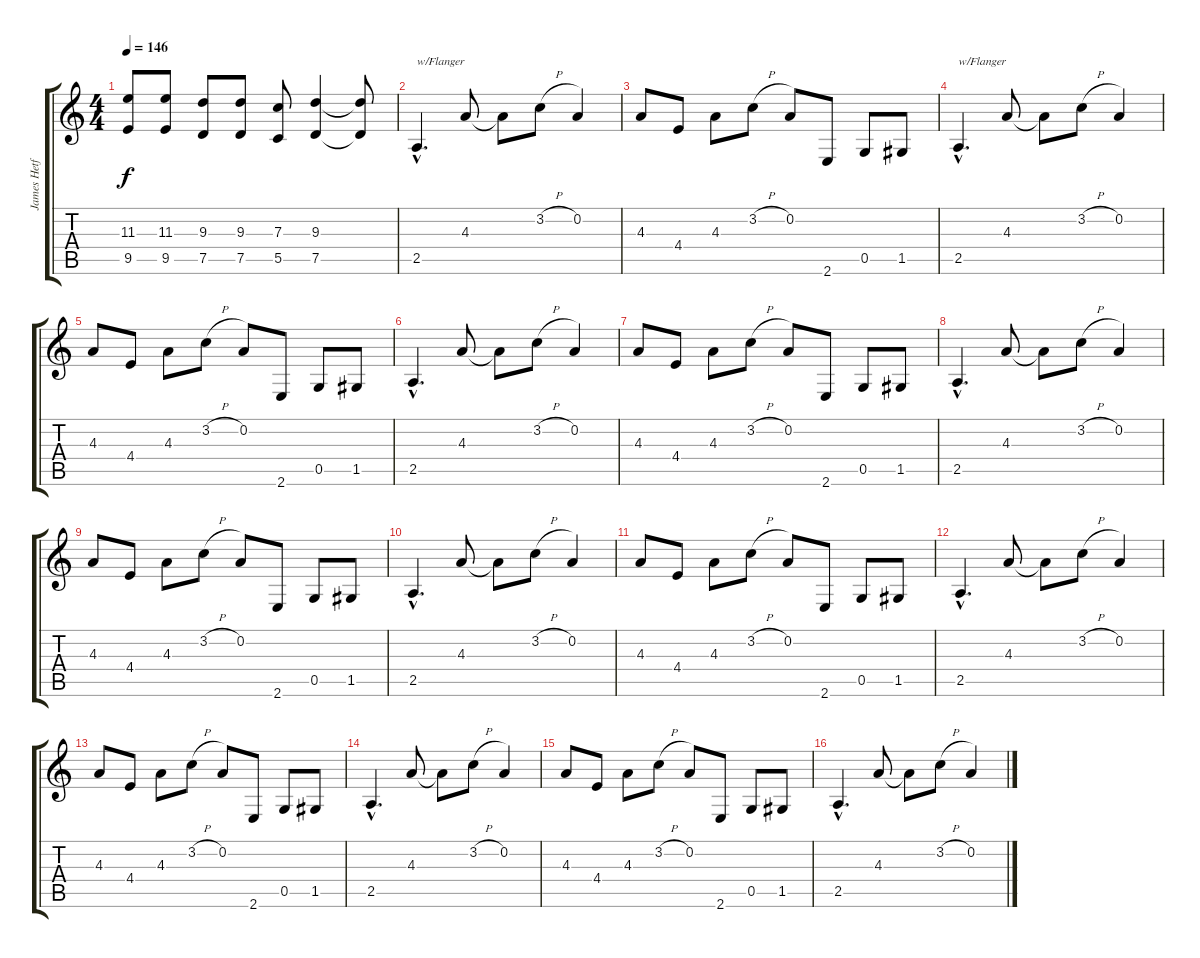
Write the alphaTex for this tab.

\track ("James Hetfield" "James Hetf") {instrument distortionguitar}
\staff {score tabs}
\tuning (D4 A3 F3 C3 G2 D2) {hide}
\ts (4 4)
\tempo 146
\clef g2
\ks c
(11.3 9.5).8{dy f} (11.3 9.5).8 (9.3 7.5).8 (9.3 7.5).8 (7.3 5.5).8 (9.3 7.5).4 (9.3{t} 7.5{t}).8 |
2.5{hac}.4{d txt "w/Flanger"} 4.3.8 4.3{t}.8 3.2{h}.8 0.2.4 |
4.3.8 4.4.8 4.3.8 3.2{h}.8 0.2.8 2.6.8 0.5.8 1.5.8 |
2.5{hac}.4{d txt "w/Flanger"} 4.3.8 4.3{t}.8 3.2{h}.8 0.2.4 |
4.3.8 4.4.8 4.3.8 3.2{h}.8 0.2.8 2.6.8 0.5.8 1.5.8 |
2.5{hac}.4{d} 4.3.8 4.3{t}.8 3.2{h}.8 0.2.4 |
4.3.8 4.4.8 4.3.8 3.2{h}.8 0.2.8 2.6.8 0.5.8 1.5.8 |
2.5{hac}.4{d} 4.3.8 4.3{t}.8 3.2{h}.8 0.2.4 |
4.3.8 4.4.8 4.3.8 3.2{h}.8 0.2.8 2.6.8 0.5.8 1.5.8 |
2.5{hac}.4{d} 4.3.8 4.3{t}.8 3.2{h}.8 0.2.4 |
4.3.8 4.4.8 4.3.8 3.2{h}.8 0.2.8 2.6.8 0.5.8 1.5.8 |
2.5{hac}.4{d} 4.3.8 4.3{t}.8 3.2{h}.8 0.2.4 |
4.3.8 4.4.8 4.3.8 3.2{h}.8 0.2.8 2.6.8 0.5.8 1.5.8 |
2.5{hac}.4{d} 4.3.8 4.3{t}.8 3.2{h}.8 0.2.4 |
4.3.8 4.4.8 4.3.8 3.2{h}.8 0.2.8 2.6.8 0.5.8 1.5.8 |
2.5{hac}.4{d} 4.3.8 4.3{t}.8 3.2{h}.8 0.2.4
